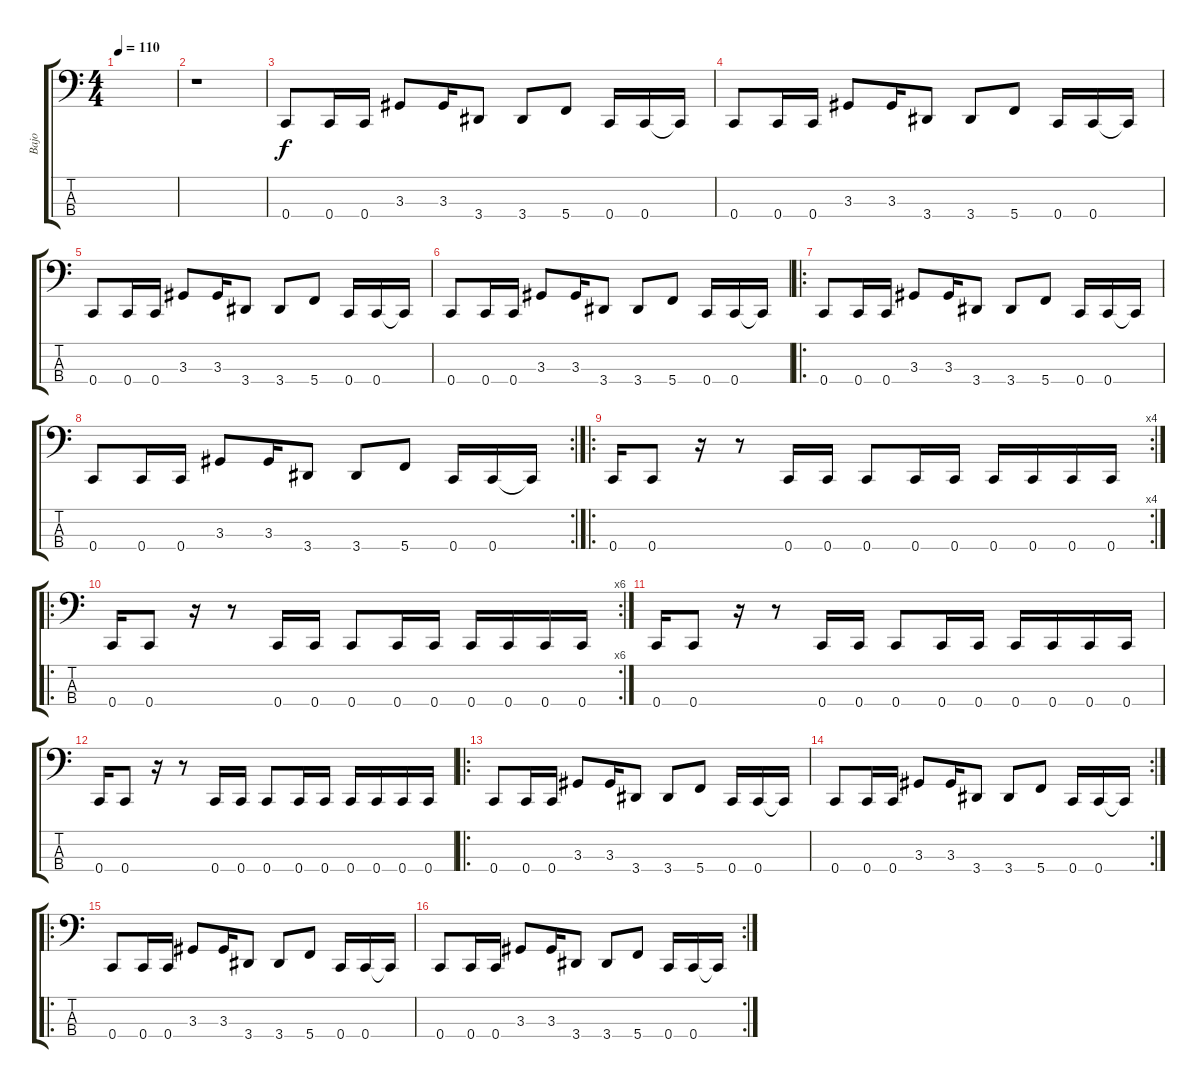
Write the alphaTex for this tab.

\track ("Bajo" "Bajo") {instrument electricbasspick}
\staff {score tabs}
\tuning (Eb2 Bb1 F1 C1) {hide}
\ts (4 4)
\tempo 110
\clef f4
\ks c
|
r.1 |
0.4.8 0.4.16 0.4.16 3.3.8 3.3.16 3.4.8 3.4.8 5.4.8 0.4.16 0.4.16 0.4{t}.16 |
0.4.8 0.4.16 0.4.16 3.3.8 3.3.16 3.4.8 3.4.8 5.4.8 0.4.16 0.4.16 0.4{t}.16 |
0.4.8 0.4.16 0.4.16 3.3.8 3.3.16 3.4.8 3.4.8 5.4.8 0.4.16 0.4.16 0.4{t}.16 |
0.4.8 0.4.16 0.4.16 3.3.8 3.3.16 3.4.8 3.4.8 5.4.8 0.4.16 0.4.16 0.4{t}.16 |
\ro
0.4.8 0.4.16 0.4.16 3.3.8 3.3.16 3.4.8 3.4.8 5.4.8 0.4.16 0.4.16 0.4{t}.16 |
\rc 2
0.4.8 0.4.16 0.4.16 3.3.8 3.3.16 3.4.8 3.4.8 5.4.8 0.4.16 0.4.16 0.4{t}.16 |
\ro
\rc 4
0.4.16 0.4.8 r.16 r.8 0.4.16 0.4.16 0.4.8 0.4.16 0.4.16 0.4.16 0.4.16 0.4.16 0.4.16 |
\ro
\rc 6
0.4.16 0.4.8 r.16 r.8 0.4.16 0.4.16 0.4.8 0.4.16 0.4.16 0.4.16 0.4.16 0.4.16 0.4.16 |
0.4.16 0.4.8 r.16 r.8 0.4.16 0.4.16 0.4.8 0.4.16 0.4.16 0.4.16 0.4.16 0.4.16 0.4.16 |
0.4.16 0.4.8 r.16 r.8 0.4.16 0.4.16 0.4.8 0.4.16 0.4.16 0.4.16 0.4.16 0.4.16 0.4.16 |
\ro
0.4.8 0.4.16 0.4.16 3.3.8 3.3.16 3.4.8 3.4.8 5.4.8 0.4.16 0.4.16 0.4{t}.16 |
\rc 2
0.4.8 0.4.16 0.4.16 3.3.8 3.3.16 3.4.8 3.4.8 5.4.8 0.4.16 0.4.16 0.4{t}.16 |
\ro
0.4.8 0.4.16 0.4.16 3.3.8 3.3.16 3.4.8 3.4.8 5.4.8 0.4.16 0.4.16 0.4{t}.16 |
\rc 2
0.4.8 0.4.16 0.4.16 3.3.8 3.3.16 3.4.8 3.4.8 5.4.8 0.4.16 0.4.16 0.4{t}.16
